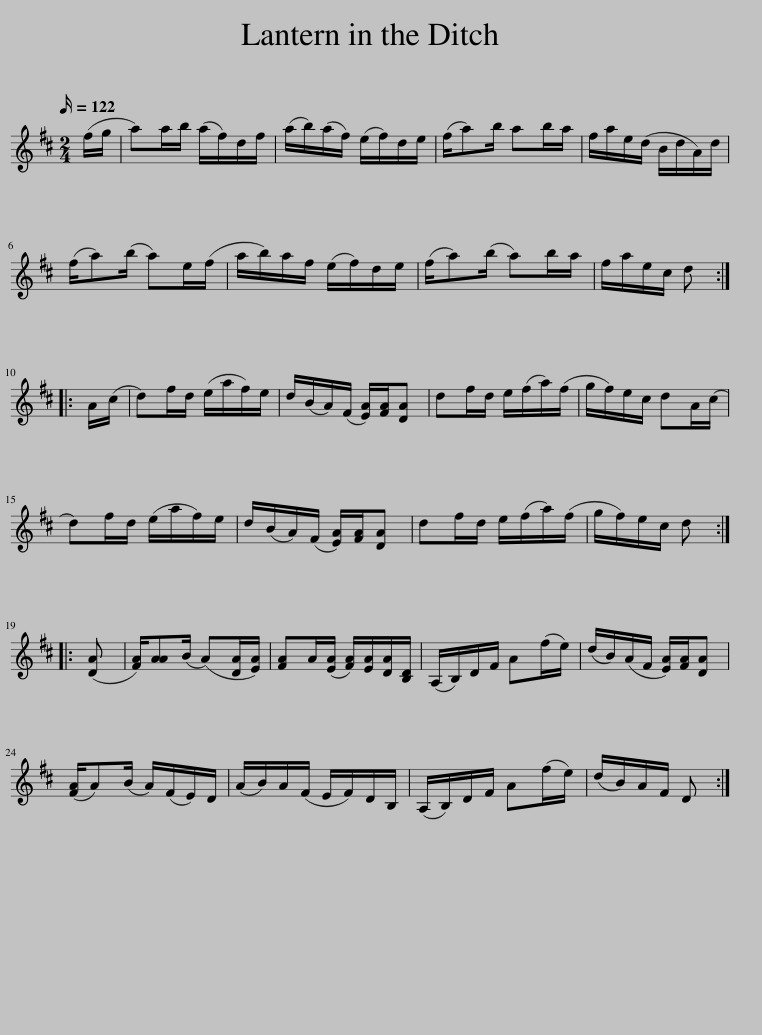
X:1
L:1/8
Q:1/4=122
M:2/4
I:linebreak $
K:D
V:1 treble
V:1
 (f/g/ | a)a/b/ (a/f/)d/f/ | (a/b/)(a/f/) (e/f/)d/e/ | (f/a)b/ ab/a/ | f/a/e/(d/ B/d/A/)d/ |$ %5
 (f/a)(b/ a)e/(f/ | a/b/)a/f/ (e/f/)d/e/ | (f/a)(b/ a)b/a/ | f/a/e/c/ d ::$ A/(c/ | %10
 d)f/d/ (e/a/f/)e/ | d/(B/A/)(F/ [EA]/)[FA]/[DA] | df/d/ e/(f/a/)(f/ | g/f/)e/c/ dA/(c/ |$ d)f/d/ (e/a/f/)e/ | %15
 d/(B/A/)(F/ [EA]/)[FA]/[DA] | df/d/ e/(f/a/)(f/ | g/f/)e/c/ d ::$ ([DA] | [FA]/)[AA](B/ (A)[DA]/[EA]/) | %20
 [FA]A/([EA]/ [FA]/)[EA]/[DA]/[B,D]/ | (A,/B,/)D/F/ A(f/e/) | (d/B/)(A/F/ [EA]/)[FA]/[DA] |$ ([FA]/A)(B/ A/)(F/E/)D/ | (A/B/)A/(F/ E/F/)D/B,/ | %25
 (A,/B,/)D/F/ A(f/e/) | (d/B/)A/F/ D :| %27
